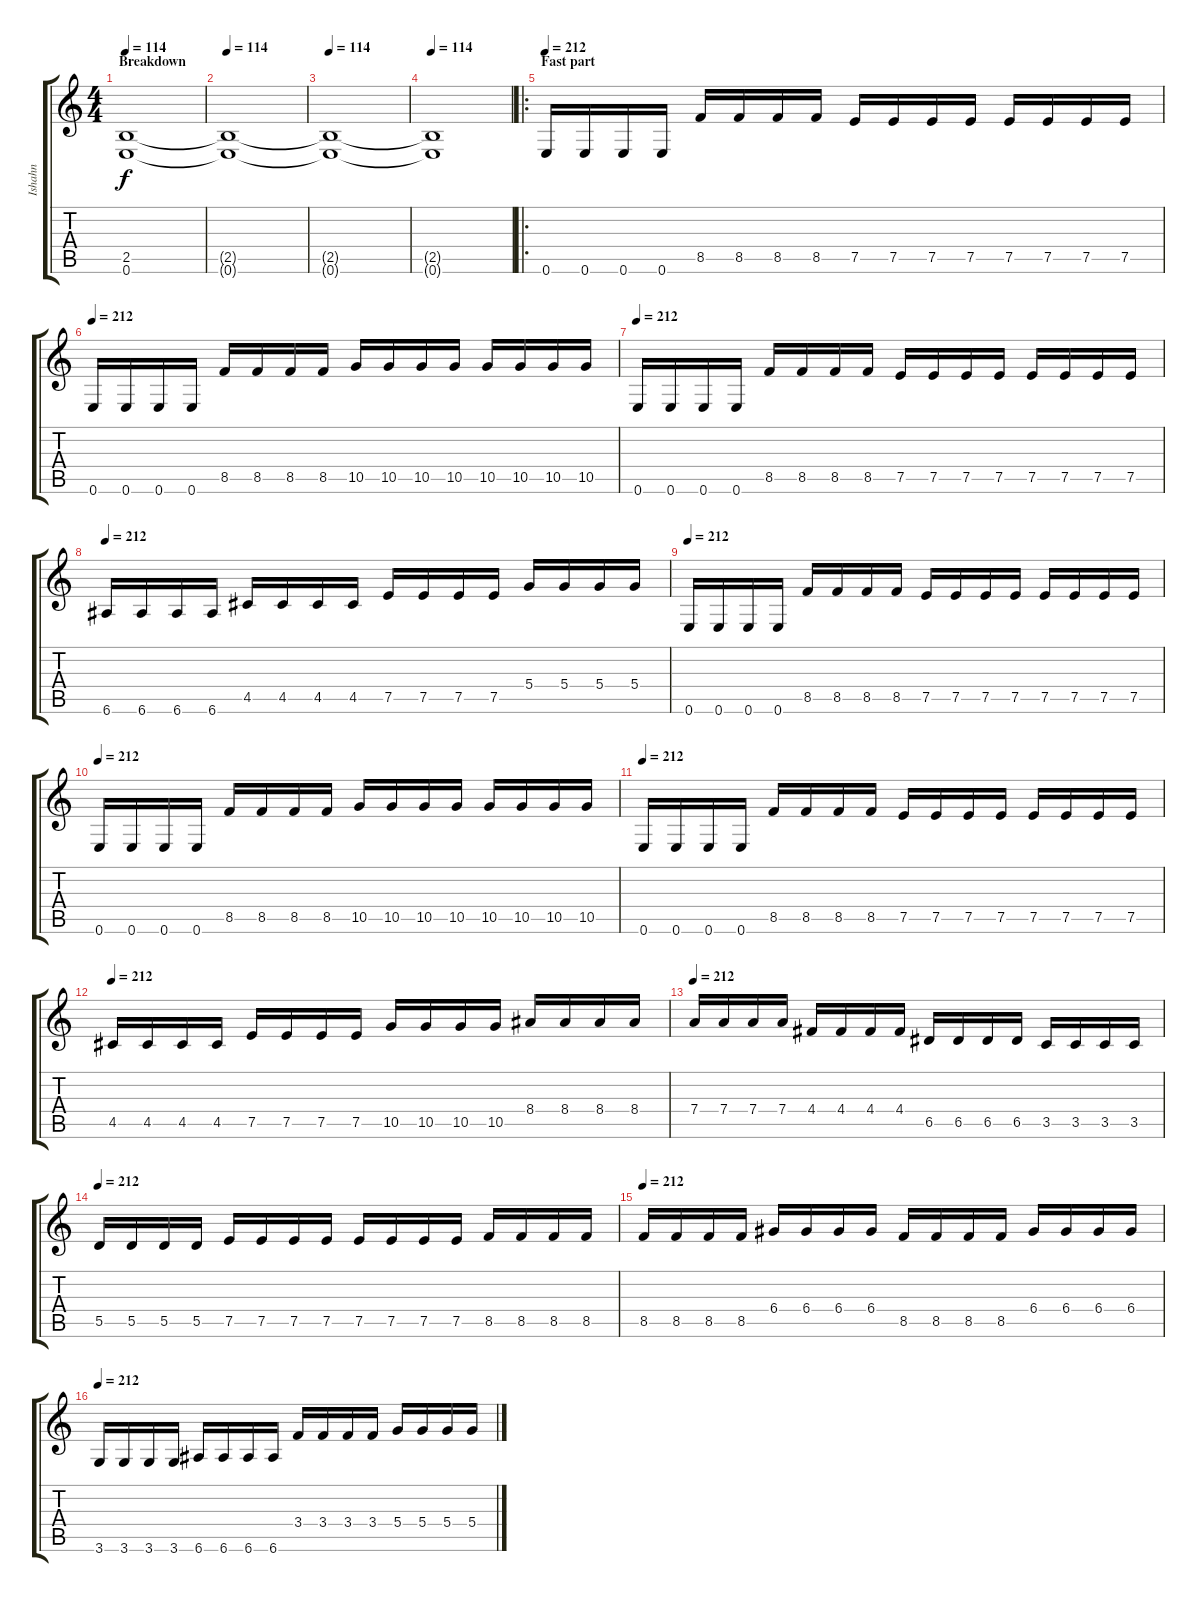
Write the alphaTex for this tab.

\track ("Ishahn" "Ishahn") {instrument distortionguitar}
\staff {score tabs}
\tuning (E4 B3 G3 D3 A2 E2) {hide}
\ts (4 4)
\section ("" "Breakdown")
\tempo 114
\clef g2
\ks c
(2.5 0.6).1{dy f} |
\tempo 114
(2.5{t} 0.6{t}).1 |
\tempo 114
(2.5{t} 0.6{t}).1 |
\tempo 114
(2.5{t} 0.6{t}).1 |
\ro
\section ("" "Fast part")
\tempo 208
\tempo 212
0.6.16 0.6.16 0.6.16 0.6.16 8.5.16 8.5.16 8.5.16 8.5.16 7.5.16 7.5.16 7.5.16 7.5.16 7.5.16 7.5.16 7.5.16 7.5.16 |
\tempo 212
0.6.16 0.6.16 0.6.16 0.6.16 8.5.16 8.5.16 8.5.16 8.5.16 10.5.16 10.5.16 10.5.16 10.5.16 10.5.16 10.5.16 10.5.16 10.5.16 |
\tempo 208
\tempo 212
0.6.16 0.6.16 0.6.16 0.6.16 8.5.16 8.5.16 8.5.16 8.5.16 7.5.16 7.5.16 7.5.16 7.5.16 7.5.16 7.5.16 7.5.16 7.5.16 |
\tempo 212
6.6.16 6.6.16 6.6.16 6.6.16 4.5.16 4.5.16 4.5.16 4.5.16 7.5.16 7.5.16 7.5.16 7.5.16 5.4.16 5.4.16 5.4.16 5.4.16 |
\tempo 208
\tempo 212
0.6.16 0.6.16 0.6.16 0.6.16 8.5.16 8.5.16 8.5.16 8.5.16 7.5.16 7.5.16 7.5.16 7.5.16 7.5.16 7.5.16 7.5.16 7.5.16 |
\tempo 212
0.6.16 0.6.16 0.6.16 0.6.16 8.5.16 8.5.16 8.5.16 8.5.16 10.5.16 10.5.16 10.5.16 10.5.16 10.5.16 10.5.16 10.5.16 10.5.16 |
\tempo 208
\tempo 212
0.6.16 0.6.16 0.6.16 0.6.16 8.5.16 8.5.16 8.5.16 8.5.16 7.5.16 7.5.16 7.5.16 7.5.16 7.5.16 7.5.16 7.5.16 7.5.16 |
\tempo 212
4.5.16 4.5.16 4.5.16 4.5.16 7.5.16 7.5.16 7.5.16 7.5.16 10.5.16 10.5.16 10.5.16 10.5.16 8.4.16 8.4.16 8.4.16 8.4.16 |
\tempo 212
7.4.16 7.4.16 7.4.16 7.4.16 4.4.16 4.4.16 4.4.16 4.4.16 6.5.16 6.5.16 6.5.16 6.5.16 3.5.16 3.5.16 3.5.16 3.5.16 |
\tempo 212
5.5.16 5.5.16 5.5.16 5.5.16 7.5.16 7.5.16 7.5.16 7.5.16 7.5.16 7.5.16 7.5.16 7.5.16 8.5.16 8.5.16 8.5.16 8.5.16 |
\tempo 212
8.5.16 8.5.16 8.5.16 8.5.16 6.4.16 6.4.16 6.4.16 6.4.16 8.5.16 8.5.16 8.5.16 8.5.16 6.4.16 6.4.16 6.4.16 6.4.16 |
\tempo 212
3.6.16 3.6.16 3.6.16 3.6.16 6.6.16 6.6.16 6.6.16 6.6.16 3.4.16 3.4.16 3.4.16 3.4.16 5.4.16 5.4.16 5.4.16 5.4.16
